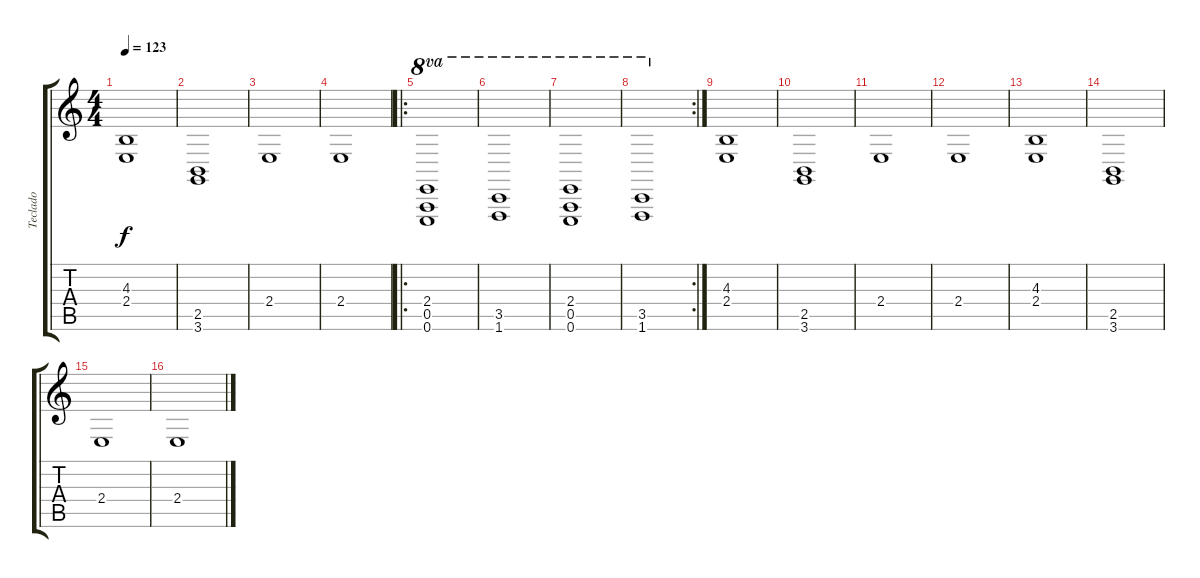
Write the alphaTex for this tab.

\track ("Teclado" "Teclado") {instrument drawbarorgan}
\staff {score tabs}
\tuning (E4 B3 G3 D3 A2 E2) {hide}
\ts (4 4)
\tempo 123
\clef g2
\ks c
(4.3 2.4).1{dy f} |
(2.5 3.6).1 |
2.4.1 |
2.4.1 |
\ro
(2.4 0.5 0.6).1{ot 8va} |
(3.5 1.6).1{ot 8va} |
(2.4 0.5 0.6).1{ot 8va} |
\rc 2
(3.5 1.6).1{ot 8va} |
(4.3 2.4).1 |
(2.5 3.6).1 |
2.4.1 |
2.4.1 |
(4.3 2.4).1 |
(2.5 3.6).1 |
2.4.1 |
2.4.1
